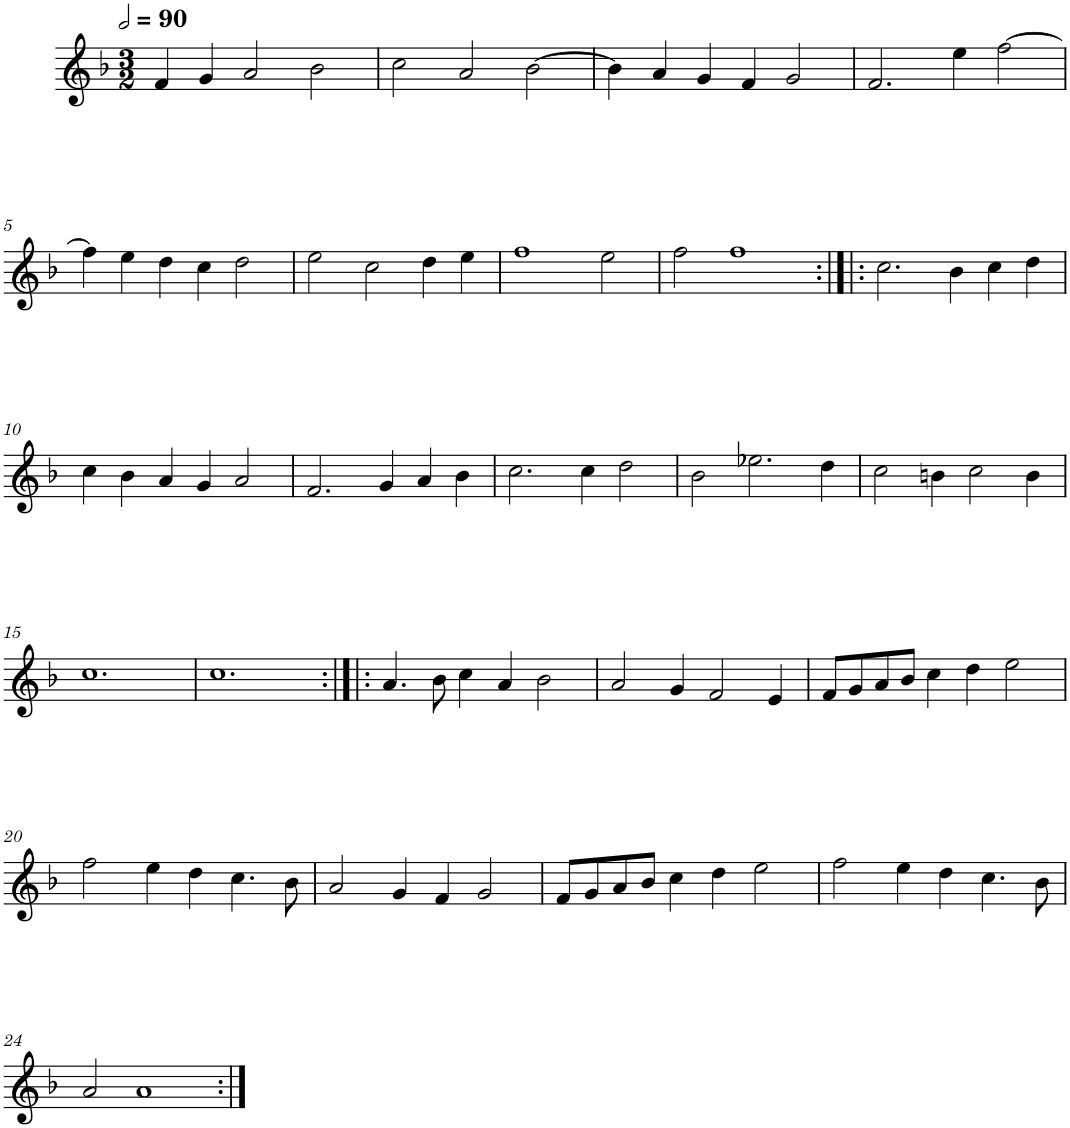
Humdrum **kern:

**kern
*part1
*staff1
*I"Cinq parties
*clefG2
*k[b-]
*M3/2
*MM180
=1
4f/
4g/
2a/
2b-\
=2
2cc\
2a/
[2b-\
=3
4b-\]
4a/
4g/
4f/
2g/
=4
2.f/
4ee\
[2ff\
!!LO:LB:g=z
=5
4ff\]
4ee\
4dd\
4cc\
2dd\
=6
2ee\
2cc\
4dd\
4ee\
=7
1ff
2ee\
=8
2ff\
1ff
=9:|!|:
2.cc\
4b-\
4cc\
4dd\
!!LO:LB:g=z
=10
4cc\
4b-\
4a/
4g/
2a/
=11
2.f/
4g/
4a/
4b-\
=12
2.cc\
4cc\
2dd\
=13
2b-\
2.ee-X\
4dd\
=14
2cc\
4bn\
2cc\
4b\
!!LO:LB:g=z
=15
1.cc
=16
1.cc
=17:|!|:
4.a/
8b-\
4cc\
4a/
2b-\
=18
2a/
4g/
2f/
4e/
=19
8f/L
8g/
8a/
8b-/J
4cc\
4dd\
2ee\
!!LO:LB:g=z
=20
2ff\
4ee\
4dd\
4.cc\
8b-\
=21
2a/
4g/
4f/
2g/
=22
8f/L
8g/
8a/
8b-/J
4cc\
4dd\
2ee\
=23
2ff\
4ee\
4dd\
4.cc\
8b-\
!!LO:LB:g=z
=24
2a/
1a
=:|!
*-
